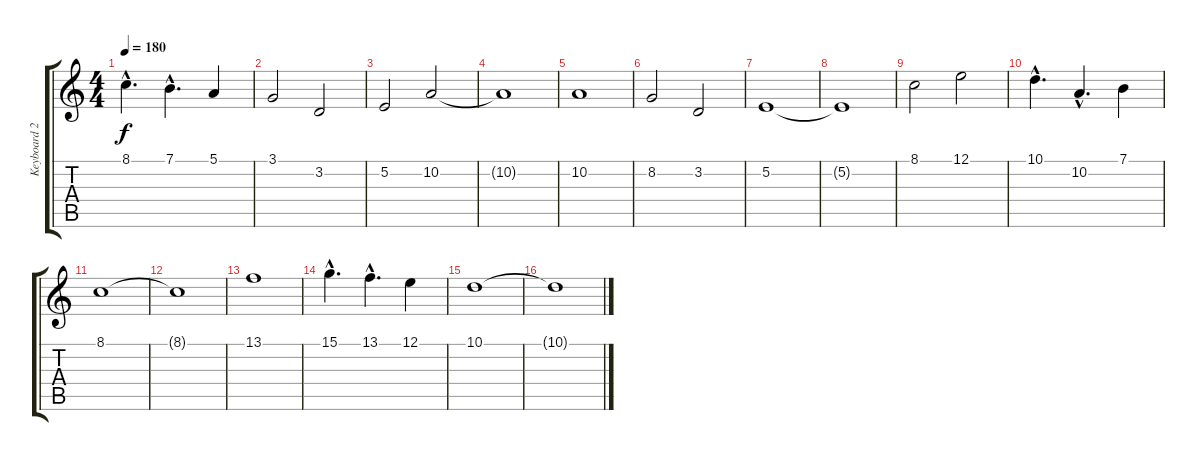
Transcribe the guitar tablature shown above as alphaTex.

\track ("Keyboard 2." "Keyboard 2") {instrument choiraahs}
\staff {score tabs}
\tuning (E4 B3 G3 D3 A2 E2) {hide}
\ts (4 4)
\tempo 180
\clef g2
\ks c
8.1{hac}.4{d dy f} 7.1{hac}.4{d} 5.1.4 |
3.1.2 3.2.2 |
5.2.2 10.2.2 |
10.2{t}.1 |
10.2.1 |
8.2.2 3.2.2 |
5.2.1 |
5.2{t}.1 |
8.1.2 12.1.2 |
10.1{hac}.4{d} 10.2{hac}.4{d} 7.1.4 |
8.1.1 |
8.1{t}.1 |
13.1.1 |
15.1{hac}.4{d} 13.1{hac}.4{d} 12.1.4 |
10.1.1 |
10.1{t}.1
